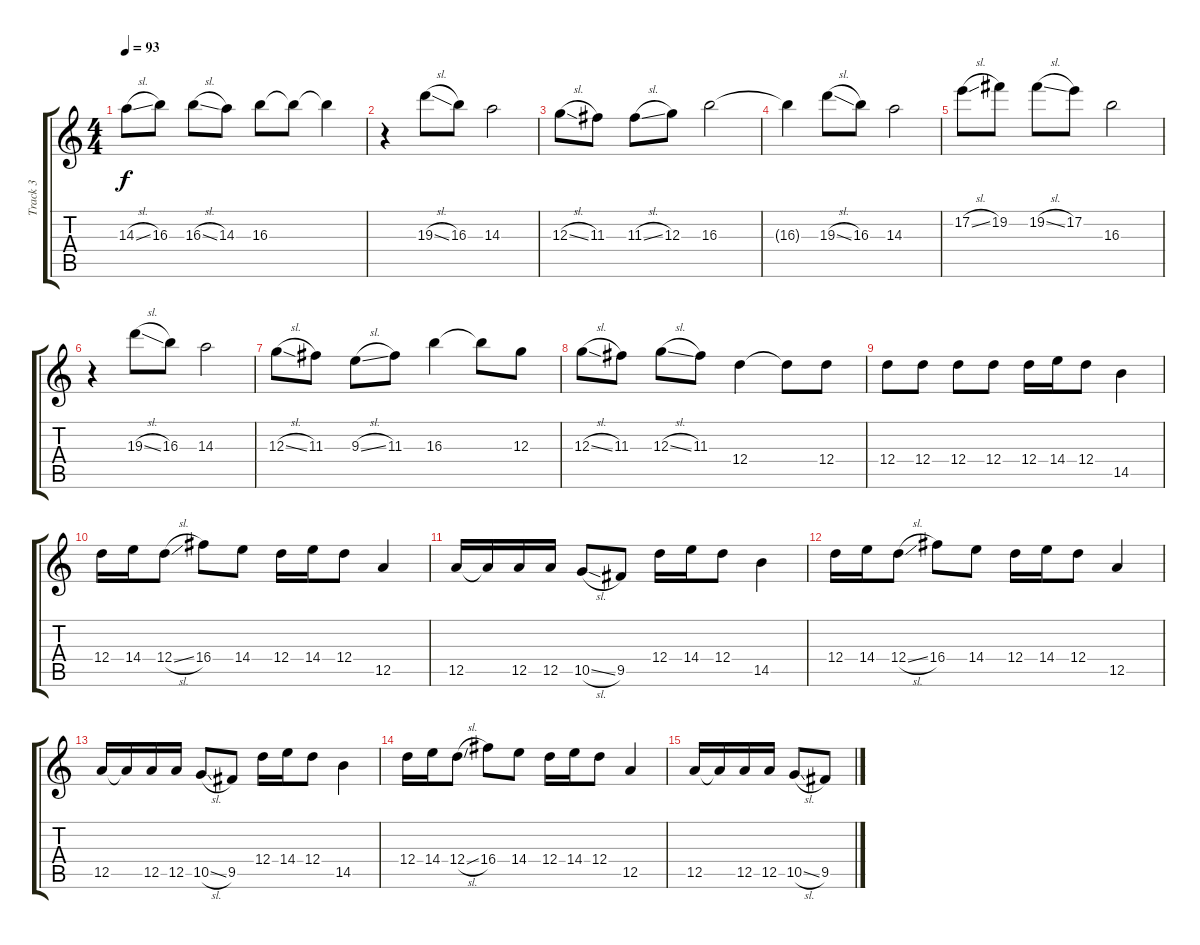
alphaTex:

\track ("Track 3" "Track 3") {instrument electricguitarclean}
\staff {score tabs}
\tuning (E4 B3 G3 D3 A2 E2) {hide}
\ts (4 4)
\tempo 93
\clef g2
\ks c
14.3{sl}.8{dy f} 16.3.8 16.3{sl}.8 14.3.8 16.3.8 16.3{t}.8 16.3{t}.4 |
r.4 19.3{sl}.8 16.3.8 14.3.2 |
12.3{sl}.8 11.3.8 11.3{sl}.8 12.3.8 16.3.2 |
16.3{t}.4 19.3{sl}.8 16.3.8 14.3.2 |
17.2{sl}.8 19.2.8 19.2{sl}.8 17.2.8 16.3.2 |
r.4 19.3{sl}.8 16.3.8 14.3.2 |
12.3{sl}.8 11.3.8 9.3{sl}.8 11.3.8 16.3.4 16.3{t}.8 12.3.8 |
12.3{sl}.8 11.3.8 12.3{sl}.8 11.3.8 12.4.4 12.4{t}.8 12.4.8 |
12.4.8 12.4.8 12.4.8 12.4.8 12.4.16 14.4.16 12.4.8 14.5.4 |
12.4.16 14.4.16 12.4{sl}.8 16.4.8 14.4.8 12.4.16 14.4.16 12.4.8 12.5.4 |
12.5.16 12.5{t}.16 12.5.16 12.5.16 10.5{sl}.8 9.5.8 12.4.16 14.4.16 12.4.8 14.5.4 |
12.4.16 14.4.16 12.4{sl}.8 16.4.8 14.4.8 12.4.16 14.4.16 12.4.8 12.5.4 |
12.5.16 12.5{t}.16 12.5.16 12.5.16 10.5{sl}.8 9.5.8 12.4.16 14.4.16 12.4.8 14.5.4 |
12.4.16 14.4.16 12.4{sl}.8 16.4.8 14.4.8 12.4.16 14.4.16 12.4.8 12.5.4 |
12.5.16 12.5{t}.16 12.5.16 12.5.16 10.5{sl}.8 9.5.8
